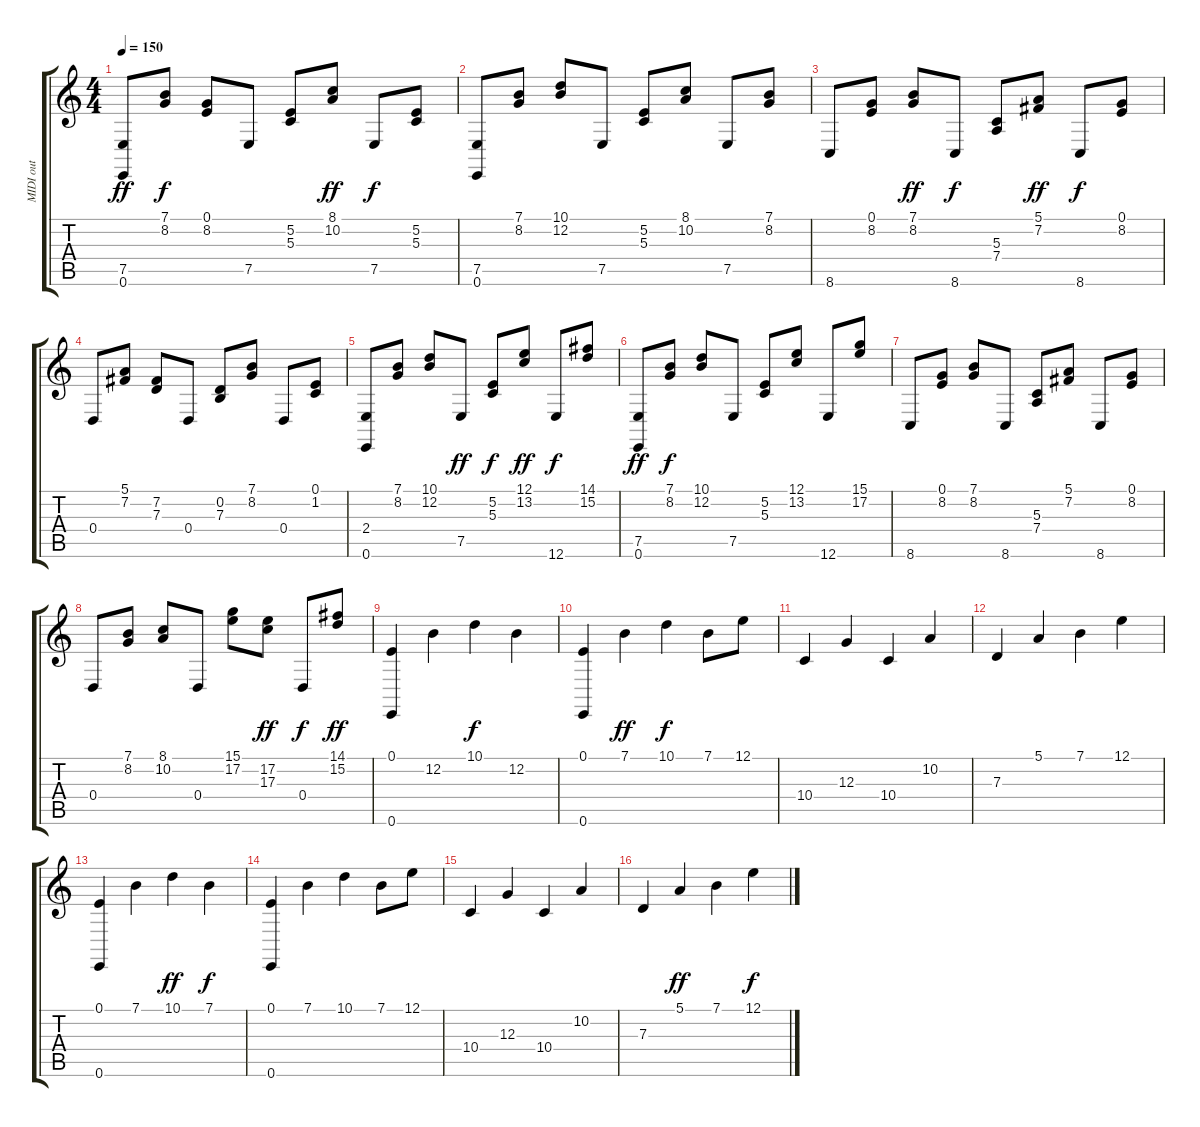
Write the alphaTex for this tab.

\track ("MIDI out" "MIDI out") {instrument acousticgrandpiano}
\staff {score tabs}
\tuning (E4 B3 G3 D3 A2 E2) {hide}
\ts (4 4)
\tempo 150
\clef g2
\ks c
(7.5 0.6).8{dy ff} (7.1 8.2).8{dy f} (0.1 8.2).8 7.5.8 (5.2 5.3).8 (8.1 10.2).8{dy ff} 7.5.8{dy f} (5.2 5.3).8 |
(7.5 0.6).8 (7.1 8.2).8 (10.1 12.2).8 7.5.8 (5.2 5.3).8 (8.1 10.2).8 7.5.8 (7.1 8.2).8 |
8.6.8 (0.1 8.2).8 (7.1 8.2).8{dy ff} 8.6.8{dy f} (5.3 7.4).8 (5.1 7.2).8{dy ff} 8.6.8{dy f} (0.1 8.2).8 |
0.4.8 (5.1 7.2).8 (7.2 7.3).8 0.4.8 (0.2 7.3).8 (7.1 8.2).8 0.4.8 (0.1 1.2).8 |
(2.4 0.6).8 (7.1 8.2).8 (10.1 12.2).8 7.5.8{dy ff} (5.2 5.3).8{dy f} (12.1 13.2).8{dy ff} 12.6.8{dy f} (14.1 15.2).8 |
(7.5 0.6).8{dy ff} (7.1 8.2).8{dy f} (10.1 12.2).8 7.5.8 (5.2 5.3).8 (12.1 13.2).8 12.6.8 (15.1 17.2).8 |
8.6.8 (0.1 8.2).8 (7.1 8.2).8 8.6.8 (5.3 7.4).8 (5.1 7.2).8 8.6.8 (0.1 8.2).8 |
0.4.8 (7.1 8.2).8 (8.1 10.2).8 0.4.8 (15.1 17.2).8 (17.2 17.3).8{dy ff} 0.4.8{dy f} (14.1 15.2).8{dy ff} |
(0.1 0.6).4 12.2.4 10.1.4{dy f} 12.2.4 |
(0.1 0.6).4 7.1.4{dy ff} 10.1.4{dy f} 7.1.8 12.1.8 |
10.4.4 12.3.4 10.4.4 10.2.4 |
7.3.4 5.1.4 7.1.4 12.1.4 |
(0.1 0.6).4 7.1.4 10.1.4{dy ff} 7.1.4{dy f} |
(0.1 0.6).4 7.1.4 10.1.4 7.1.8 12.1.8 |
10.4.4 12.3.4 10.4.4 10.2.4 |
7.3.4 5.1.4{dy ff} 7.1.4 12.1.4{dy f}
